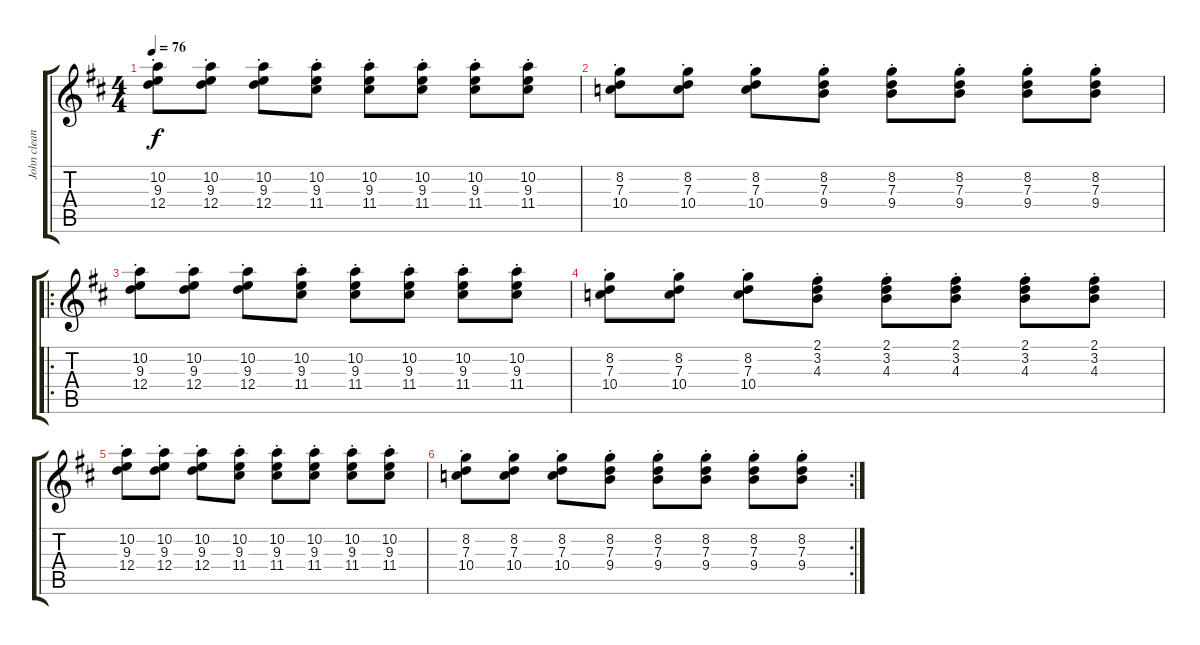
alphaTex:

\track ("John clean" "John clean") {instrument electricguitarjazz}
\staff {score tabs}
\tuning (E4 B3 G3 D3 A2 E2) {hide}
\ts (4 4)
\tempo 76
\clef g2
\ks d
(10.2 9.3 12.4{st}).8{dy f} (10.2 9.3 12.4{st}).8 (10.2 9.3 12.4{st}).8 (10.2 9.3 11.4{st}).8 (10.2 9.3 11.4{st}).8 (10.2 9.3 11.4{st}).8 (10.2 9.3 11.4{st}).8 (10.2 9.3 11.4{st}).8 |
(8.2 7.3 10.4{st}).8 (8.2 7.3 10.4{st}).8 (8.2 7.3 10.4{st}).8 (8.2 7.3{st} 9.4{st}).8 (8.2 7.3{st} 9.4{st}).8 (8.2 7.3{st} 9.4{st}).8 (8.2 7.3{st} 9.4{st}).8 (8.2 7.3{st} 9.4{st}).8 |
\ro
(10.2 9.3 12.4{st}).8 (10.2 9.3 12.4{st}).8 (10.2 9.3 12.4{st}).8 (10.2 9.3 11.4{st}).8 (10.2 9.3 11.4{st}).8 (10.2 9.3 11.4{st}).8 (10.2 9.3 11.4{st}).8 (10.2 9.3 11.4{st}).8 |
(8.2 7.3 10.4{st}).8 (8.2 7.3 10.4{st}).8 (8.2 7.3 10.4{st}).8 (2.1 3.2 4.3{st}).8 (2.1 3.2 4.3{st}).8 (2.1 3.2 4.3{st}).8 (2.1 3.2 4.3{st}).8 (2.1 3.2 4.3{st}).8 |
(10.2 9.3 12.4{st}).8 (10.2 9.3 12.4{st}).8 (10.2 9.3 12.4{st}).8 (10.2 9.3 11.4{st}).8 (10.2 9.3 11.4{st}).8 (10.2 9.3 11.4{st}).8 (10.2 9.3 11.4{st}).8 (10.2 9.3 11.4{st}).8 |
\rc 2
(8.2 7.3 10.4{st}).8 (8.2 7.3 10.4{st}).8 (8.2 7.3 10.4{st}).8 (8.2 7.3{st} 9.4{st}).8 (8.2 7.3{st} 9.4{st}).8 (8.2 7.3{st} 9.4{st}).8 (8.2 7.3{st} 9.4{st}).8 (8.2 7.3{st} 9.4{st}).8
